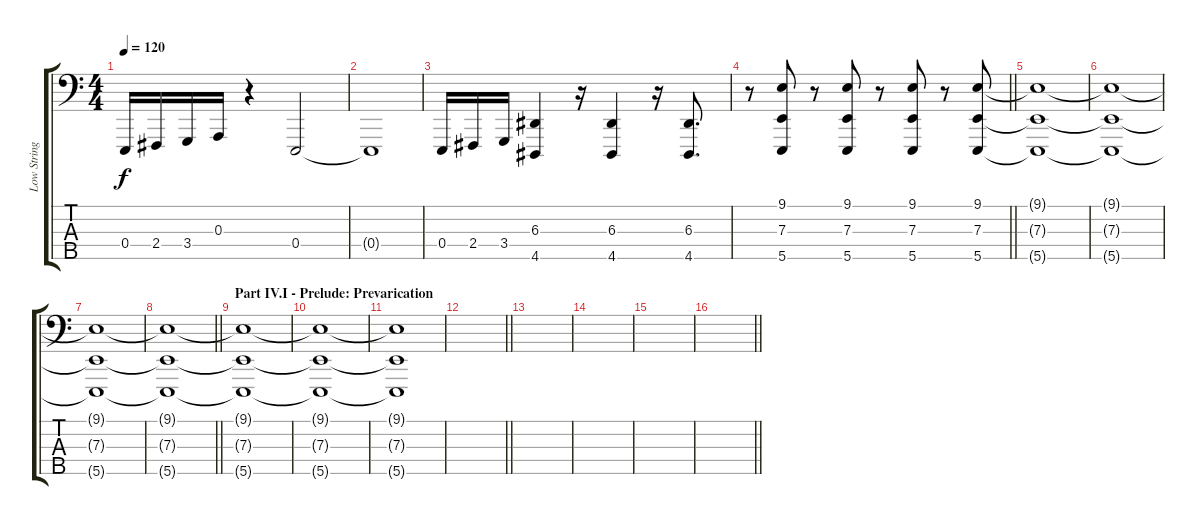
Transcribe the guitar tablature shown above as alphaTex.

\track ("Low Strings Standard" "Low String") {instrument stringensemble1}
\staff {score tabs}
\tuning (G2 D2 A1 E1 B0) {hide}
\ts (4 4)
\tempo 120
\clef f4
\ks c
0.4.16{dy f} 2.4.16 3.4.16 0.3.16 r.4 0.4.2 |
0.4{t}.1 |
0.4.16 2.4.16 3.4.16 (6.3 4.5).4 r.16 (6.3 4.5).4 r.16 (6.3 4.5).8{d} |
\barLineRight lightlight
r.8 (9.1 7.3 5.5).8 r.8 (9.1 7.3 5.5).8 r.8 (9.1 7.3 5.5).8 r.8 (9.1 7.3 5.5).8 |
\section ("" "")
(9.1{t} 7.3{t} 5.5{t}).1 |
(9.1{t} 7.3{t} 5.5{t}).1 |
(9.1{t} 7.3{t} 5.5{t}).1{volume 16} |
\barLineRight lightlight
(9.1{t} 7.3{t} 5.5{t}).1 |
\section ("" "Part IV.I - Prelude: Prevarication")
(9.1{t} 7.3{t} 5.5{t}).1{volume 0} |
(9.1{t} 7.3{t} 5.5{t}).1 |
(9.1{t} 7.3{t} 5.5{t}).1 |
\barLineRight lightlight
|
|
|
|
\barLineRight lightlight
